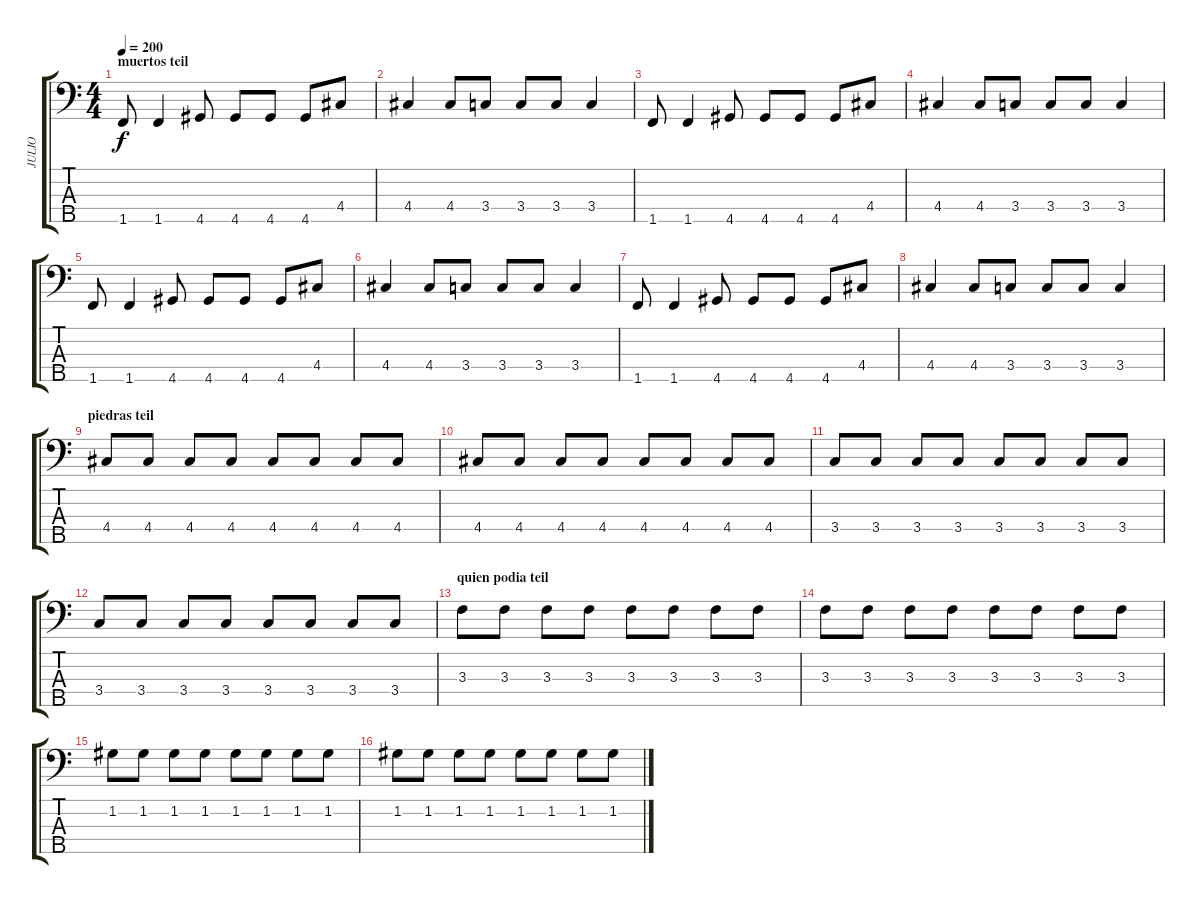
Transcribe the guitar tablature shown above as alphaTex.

\track ("JULIO" "JULIO") {instrument electricbasspick}
\staff {score tabs}
\tuning (C3 G2 D2 A1 E1) {hide}
\ts (4 4)
\section ("" "muertos teil")
\tempo 200
\clef f4
\ks c
1.5.8{dy f} 1.5.4 4.5.8 4.5.8 4.5.8 4.5.8 4.4.8 |
4.4.4 4.4.8 3.4.8 3.4.8 3.4.8 3.4.4 |
1.5.8 1.5.4 4.5.8 4.5.8 4.5.8 4.5.8 4.4.8 |
4.4.4 4.4.8 3.4.8 3.4.8 3.4.8 3.4.4 |
1.5.8 1.5.4 4.5.8 4.5.8 4.5.8 4.5.8 4.4.8 |
4.4.4 4.4.8 3.4.8 3.4.8 3.4.8 3.4.4 |
1.5.8 1.5.4 4.5.8 4.5.8 4.5.8 4.5.8 4.4.8 |
4.4.4 4.4.8 3.4.8 3.4.8 3.4.8 3.4.4 |
\section ("" "piedras teil")
4.4.8 4.4.8 4.4.8 4.4.8 4.4.8 4.4.8 4.4.8 4.4.8 |
4.4.8 4.4.8 4.4.8 4.4.8 4.4.8 4.4.8 4.4.8 4.4.8 |
3.4.8 3.4.8 3.4.8 3.4.8 3.4.8 3.4.8 3.4.8 3.4.8 |
3.4.8 3.4.8 3.4.8 3.4.8 3.4.8 3.4.8 3.4.8 3.4.8 |
\section ("" "quien podia teil")
3.3.8 3.3.8 3.3.8 3.3.8 3.3.8 3.3.8 3.3.8 3.3.8 |
3.3.8 3.3.8 3.3.8 3.3.8 3.3.8 3.3.8 3.3.8 3.3.8 |
1.2.8 1.2.8 1.2.8 1.2.8 1.2.8 1.2.8 1.2.8 1.2.8 |
1.2.8 1.2.8 1.2.8 1.2.8 1.2.8 1.2.8 1.2.8 1.2.8
